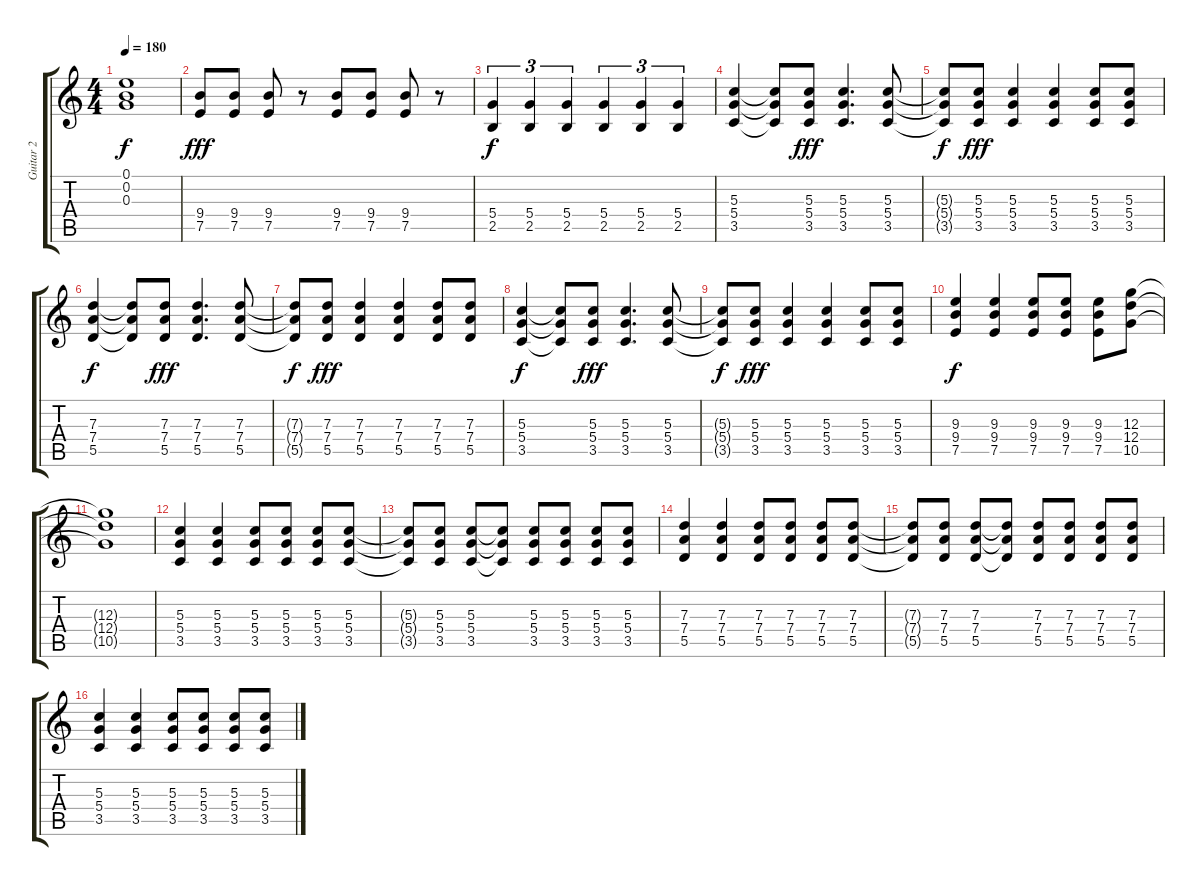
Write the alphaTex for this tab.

\track ("Guitar 2" "Guitar 2") {instrument overdrivenguitar}
\staff {score tabs}
\tuning (E4 B3 G3 D3 A2 D2) {hide}
\ts (4 4)
\tempo 180
\clef g2
\ks c
(0.1{t} 0.2{t} 0.3{t}).1{dy f} |
(9.4 7.5).8{dy fff} (9.4 7.5).8 (9.4 7.5).8 r.8 (9.4 7.5).8 (9.4 7.5).8 (9.4 7.5).8 r.8 |
(5.4 2.5).4{tu (3 2) dy f} (5.4 2.5).4{tu (3 2)} (5.4 2.5).4{tu (3 2)} (5.4 2.5).4{tu (3 2)} (5.4 2.5).4{tu (3 2)} (5.4 2.5).4{tu (3 2)} |
(5.3 5.4 3.5).4 (5.3{t} 5.4{t} 3.5{t}).8 (5.3 5.4 3.5).8{dy fff} (5.3 5.4 3.5).4{d} (5.3 5.4 3.5).8 |
(5.3{t} 5.4{t} 3.5{t}).8{dy f} (5.3 5.4 3.5).8{dy fff} (5.3 5.4 3.5).4 (5.3 5.4 3.5).4 (5.3 5.4 3.5).8 (5.3 5.4 3.5).8 |
(7.3 7.4 5.5).4{dy f} (7.3{t} 7.4{t} 5.5{t}).8 (7.3 7.4 5.5).8{dy fff} (7.3 7.4 5.5).4{d} (7.3 7.4 5.5).8 |
(7.3{t} 7.4{t} 5.5{t}).8{dy f} (7.3 7.4 5.5).8{dy fff} (7.3 7.4 5.5).4 (7.3 7.4 5.5).4 (7.3 7.4 5.5).8 (7.3 7.4 5.5).8 |
(5.3 5.4 3.5).4{dy f} (5.3{t} 5.4{t} 3.5{t}).8 (5.3 5.4 3.5).8{dy fff} (5.3 5.4 3.5).4{d} (5.3 5.4 3.5).8 |
(5.3{t} 5.4{t} 3.5{t}).8{dy f} (5.3 5.4 3.5).8{dy fff} (5.3 5.4 3.5).4 (5.3 5.4 3.5).4 (5.3 5.4 3.5).8 (5.3 5.4 3.5).8 |
(9.3 9.4 7.5).4{dy f} (9.3 9.4 7.5).4 (9.3 9.4 7.5).8 (9.3 9.4 7.5).8 (9.3 9.4 7.5).8 (12.3 12.4 10.5).8 |
(12.3{t} 12.4{t} 10.5{t}).1 |
(5.3 5.4 3.5).4 (5.3 5.4 3.5).4 (5.3 5.4 3.5).8 (5.3 5.4 3.5).8 (5.3 5.4 3.5).8 (5.3 5.4 3.5).8 |
(5.3{t} 5.4{t} 3.5{t}).8 (5.3 5.4 3.5).8 (5.3 5.4 3.5).8 (5.3{t} 5.4{t} 3.5{t}).8 (5.3 5.4 3.5).8 (5.3 5.4 3.5).8 (5.3 5.4 3.5).8 (5.3 5.4 3.5).8 |
(7.3 7.4 5.5).4 (7.3 7.4 5.5).4 (7.3 7.4 5.5).8 (7.3 7.4 5.5).8 (7.3 7.4 5.5).8 (7.3 7.4 5.5).8 |
(7.3{t} 7.4{t} 5.5{t}).8 (7.3 7.4 5.5).8 (7.3 7.4 5.5).8 (7.3{t} 7.4{t} 5.5{t}).8 (7.3 7.4 5.5).8 (7.3 7.4 5.5).8 (7.3 7.4 5.5).8 (7.3 7.4 5.5).8 |
(5.3 5.4 3.5).4 (5.3 5.4 3.5).4 (5.3 5.4 3.5).8 (5.3 5.4 3.5).8 (5.3 5.4 3.5).8 (5.3 5.4 3.5).8
